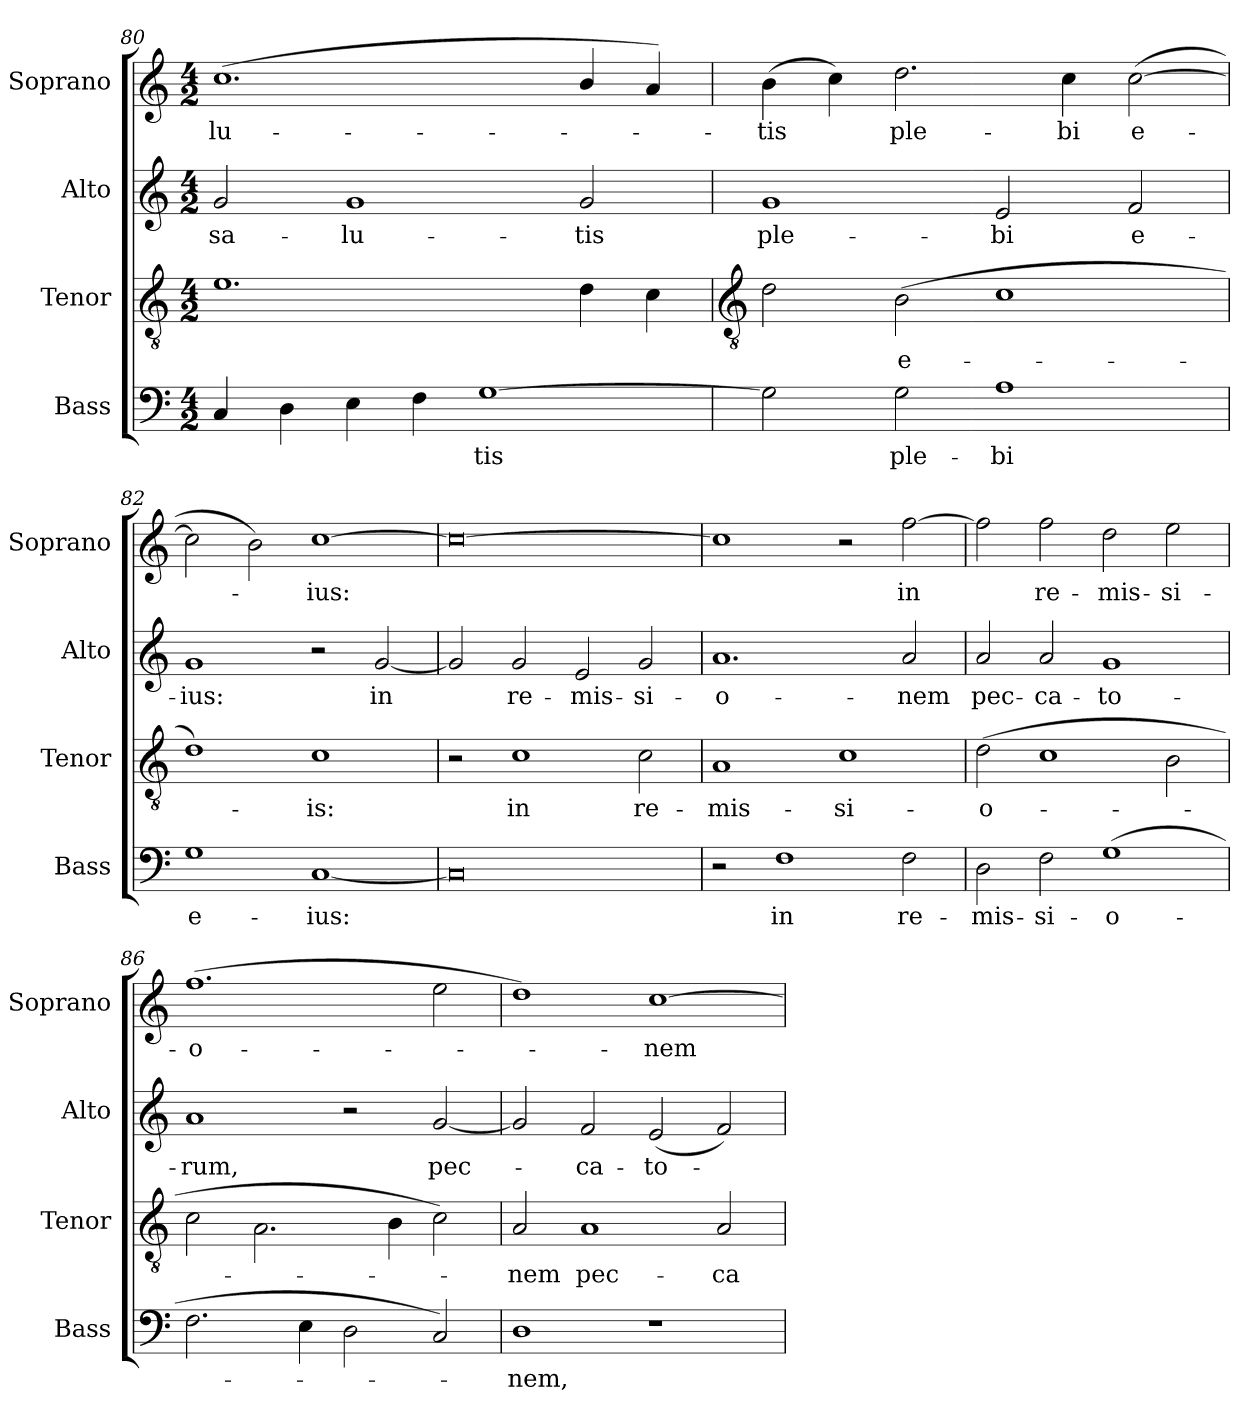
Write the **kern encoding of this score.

**kern	**text	**kern	**text	**kern	**text	**kern	**text
*part4	*part4	*part3	*part3	*part2	*part2	*part1	*part1
*staff4	*staff4	*staff3	*staff3	*staff2	*staff2	*staff1	*staff1
*I"Bass	*	*I"Tenor	*	*I"Alto	*	*I"Soprano	*
*I'Bass	*	*I'Tenor	*	*I'Alto	*	*I'Soprano	*
*clefF4	*	*clefGv2	*	*clefG2	*	*clefG2	*
*k[]	*	*k[]	*	*k[]	*	*k[]	*
*C:	*	*C:	*	*C:	*	*C:	*
*M4/2	*	*M4/2	*	*M4/2	*	*M4/2	*
=80	=80	=80	=80	=80	=80	=80	=80
!	!	!	!	!	!LO:LY:b	!	!LO:LY:b
4C	.	1.e	.	2g	sa-	(<1.cc	-lu-
4D	.	.	.	.	.	.	.
!	!	!	!	!	!LO:LY:b	!	!
4E	.	.	.	1g	-lu-	.	.
4F	.	.	.	.	.	.	.
!	!LO:LY:b	!	!	!	!	!	!
[1G	tis	.	.	.	.	.	.
!	!	!	!	!	!LO:LY:b	!	!
.	.	4d	.	2g	-tis	4b/	.
.	.	4c	.	.	.	4a)	.
!!LO:LB:g=z
=81	=81	=81	=81	=81	=81	=81	=81
*	*	*clefGv2	*	*	*	*	*
!	!	!	!	!	!LO:LY:b	!	!LO:LY:b
2G]	.	2d	.	1g	ple-	(>4b	tis
.	.	.	.	.	.	4cc)	.
!	!LO:LY:b	!	!LO:LY:b	!	!	!	!LO:LY:b
2G	ple-	(>2B	e-	.	.	2.dd	ple-
!	!LO:LY:b	!	!	!	!LO:LY:b	!	!
1A	-bi	1c	.	2e	-bi	.	.
!	!	!	!	!	!	!	!LO:LY:b
.	.	.	.	.	.	4cc	-bi
!	!	!	!	!	!LO:LY:b	!	!LO:LY:b
.	.	.	.	2f	e-	(>[2cc	e-
=82	=82	=82	=82	=82	=82	=82	=82
!	!LO:LY:b	!	!	!	!LO:LY:b	!	!
1G	e-	1d)	.	1g	-ius:	2cc]	.
.	.	.	.	.	.	2b)	.
!	!LO:LY:b	!	!LO:LY:b	!	!	!	!LO:LY:b
[1C	-ius:	1c	is:	2r	.	[1cc	ius:
!	!	!	!	!	!LO:LY:b	!	!
.	.	.	.	[2g	in	.	.
=83	=83	=83	=83	=83	=83	=83	=83
0C]	.	2r	.	2g]	.	0cc_	.
!	!	!	!LO:LY:b	!	!LO:LY:b	!	!
.	.	1c	in	2g	re-	.	.
!	!	!	!	!	!LO:LY:b	!	!
.	.	.	.	2e	-mis-	.	.
!	!	!	!LO:LY:b	!	!LO:LY:b	!	!
.	.	2c	re-	2g	-si-	.	.
=84	=84	=84	=84	=84	=84	=84	=84
!	!	!	!LO:LY:b	!	!LO:LY:b	!	!
2r	.	1A	-mis-	1.a	-o-	1cc]	.
!	!LO:LY:b	!	!	!	!	!	!
1F	in	.	.	.	.	.	.
!	!	!	!LO:LY:b	!	!	!	!
.	.	1c	-si-	.	.	2r	.
!	!LO:LY:b	!	!	!	!LO:LY:b	!	!LO:LY:b
2F	re-	.	.	2a	-nem	[2ff	in
=85	=85	=85	=85	=85	=85	=85	=85
!	!LO:LY:b	!	!LO:LY:b	!	!LO:LY:b	!	!
2D	-mis-	(>2d	-o-	2a	pec-	2ff]	.
!	!LO:LY:b	!	!	!	!LO:LY:b	!	!LO:LY:b
2F	-si-	1c	.	2a	-ca-	2ff	re-
!	!LO:LY:b	!	!	!	!LO:LY:b	!	!LO:LY:b
(>1G	-o-	.	.	1g	-to-	2dd	-mis-
!	!	!	!	!	!	!	!LO:LY:b
.	.	2B	.	.	.	2ee	-si-
=86	=86	=86	=86	=86	=86	=86	=86
!	!	!	!	!	!LO:LY:b	!	!LO:LY:b
2.F	.	2c	.	1a	-rum,	(>1.ff	-o-
.	.	2.A\	.	.	.	.	.
4E	.	.	.	.	.	.	.
2D	.	.	.	2r	.	.	.
.	.	4B	.	.	.	.	.
!	!	!	!	!	!LO:LY:b	!	!
2C)	.	2c)	.	[2g	pec-	2ee	.
=87	=87	=87	=87	=87	=87	=87	=87
!	!LO:LY:b	!	!LO:LY:b	!	!	!	!
1D	nem,	2A	nem	2g]	.	1dd)	.
!	!	!	!LO:LY:b	!	!LO:LY:b	!	!
.	.	1A	pec-	2f	ca-	.	.
!	!	!	!	!	!LO:LY:b	!	!LO:LY:b
1r	.	.	.	(<2e	-to-	[1cc	nem
!	!	!	!LO:LY:b	!	!	!	!
.	.	2A	-ca-	2f)	.	.	.
=	=	=	=	=	=	=	=
*-	*-	*-	*-	*-	*-	*-	*-
